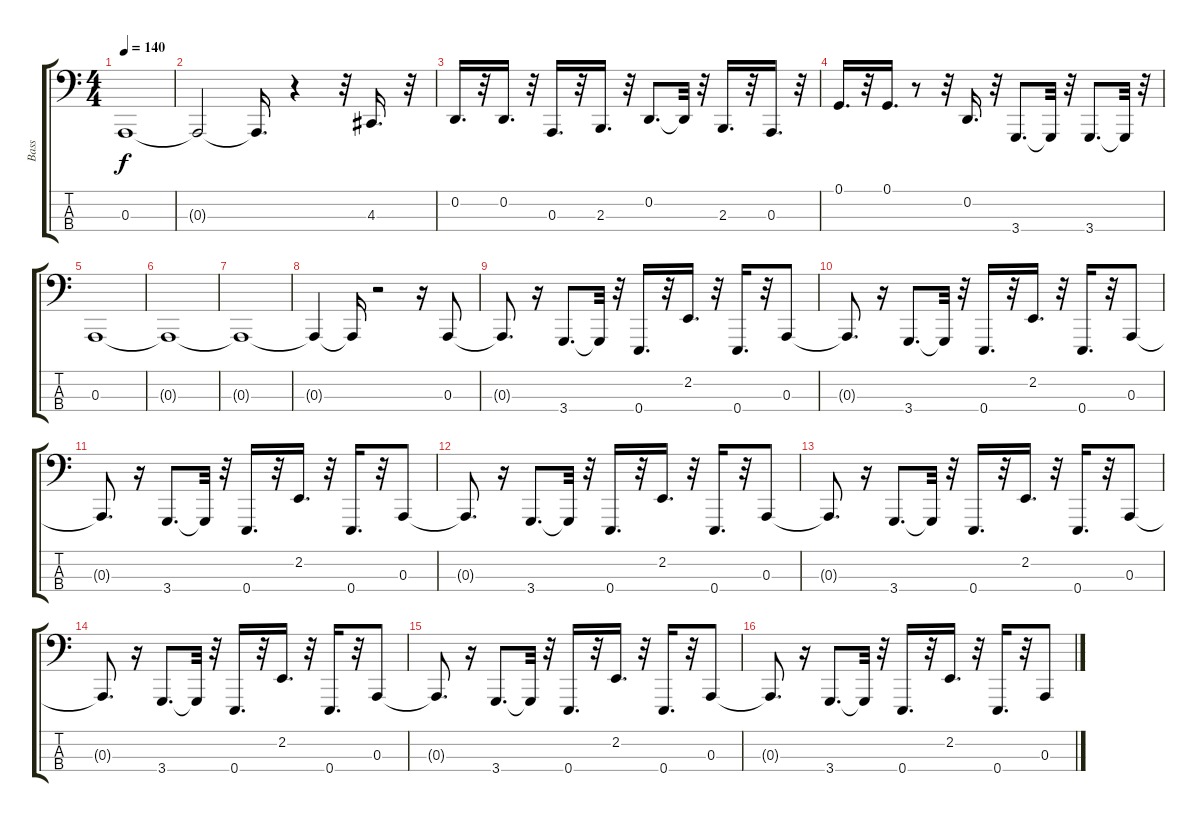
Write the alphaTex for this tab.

\track ("Bass" "Bass") {instrument acousticgrandpiano}
\staff {score tabs}
\tuning (G2 D2 A1 E1) {hide}
\ts (4 4)
\tempo 140
\clef f4
\ks c
0.3.1{dy f} |
0.3{t}.2 0.3{t}.16{d} r.4 r.32 4.3.16{d} r.32 |
0.2.16{d} r.32 0.2.16{d} r.32 0.3.16{d} r.32 2.3.16{d} r.32 0.2.8{d} 0.2{t}.32 r.32 2.3.16{d} r.32 0.3.16{d} r.32 |
0.1.16{d} r.32 0.1.16{d} r.8 r.32 0.2.16{d} r.32 3.4.8{d} 3.4{t}.32 r.32 3.4.8{d} 3.4{t}.32 r.32 |
0.3.1 |
0.3{t}.1 |
0.3{t}.1 |
0.3{t}.4 0.3{t}.16 r.2 r.16 0.3.8 |
0.3{t}.8{d} r.16 3.4.8{d} 3.4{t}.32 r.32 0.4.16{d} r.32 2.2.16{d} r.32 0.4.16{d} r.32 0.3.8 |
0.3{t}.8{d} r.16 3.4.8{d} 3.4{t}.32 r.32 0.4.16{d} r.32 2.2.16{d} r.32 0.4.16{d} r.32 0.3.8 |
0.3{t}.8{d} r.16 3.4.8{d} 3.4{t}.32 r.32 0.4.16{d} r.32 2.2.16{d} r.32 0.4.16{d} r.32 0.3.8 |
0.3{t}.8{d} r.16 3.4.8{d} 3.4{t}.32 r.32 0.4.16{d} r.32 2.2.16{d} r.32 0.4.16{d} r.32 0.3.8 |
0.3{t}.8{d} r.16 3.4.8{d} 3.4{t}.32 r.32 0.4.16{d} r.32 2.2.16{d} r.32 0.4.16{d} r.32 0.3.8 |
0.3{t}.8{d} r.16 3.4.8{d} 3.4{t}.32 r.32 0.4.16{d} r.32 2.2.16{d} r.32 0.4.16{d} r.32 0.3.8 |
0.3{t}.8{d} r.16 3.4.8{d volume 11} 3.4{t}.32 r.32 0.4.16{d volume 11} r.32 2.2.16{d volume 11} r.32 0.4.16{d volume 10} r.32 0.3.8{volume 10} |
0.3{t}.8{d} r.16 3.4.8{d volume 9} 3.4{t}.32 r.32 0.4.16{d volume 9} r.32 2.2.16{d volume 9} r.32 0.4.16{d volume 8} r.32 0.3.8{volume 8}
